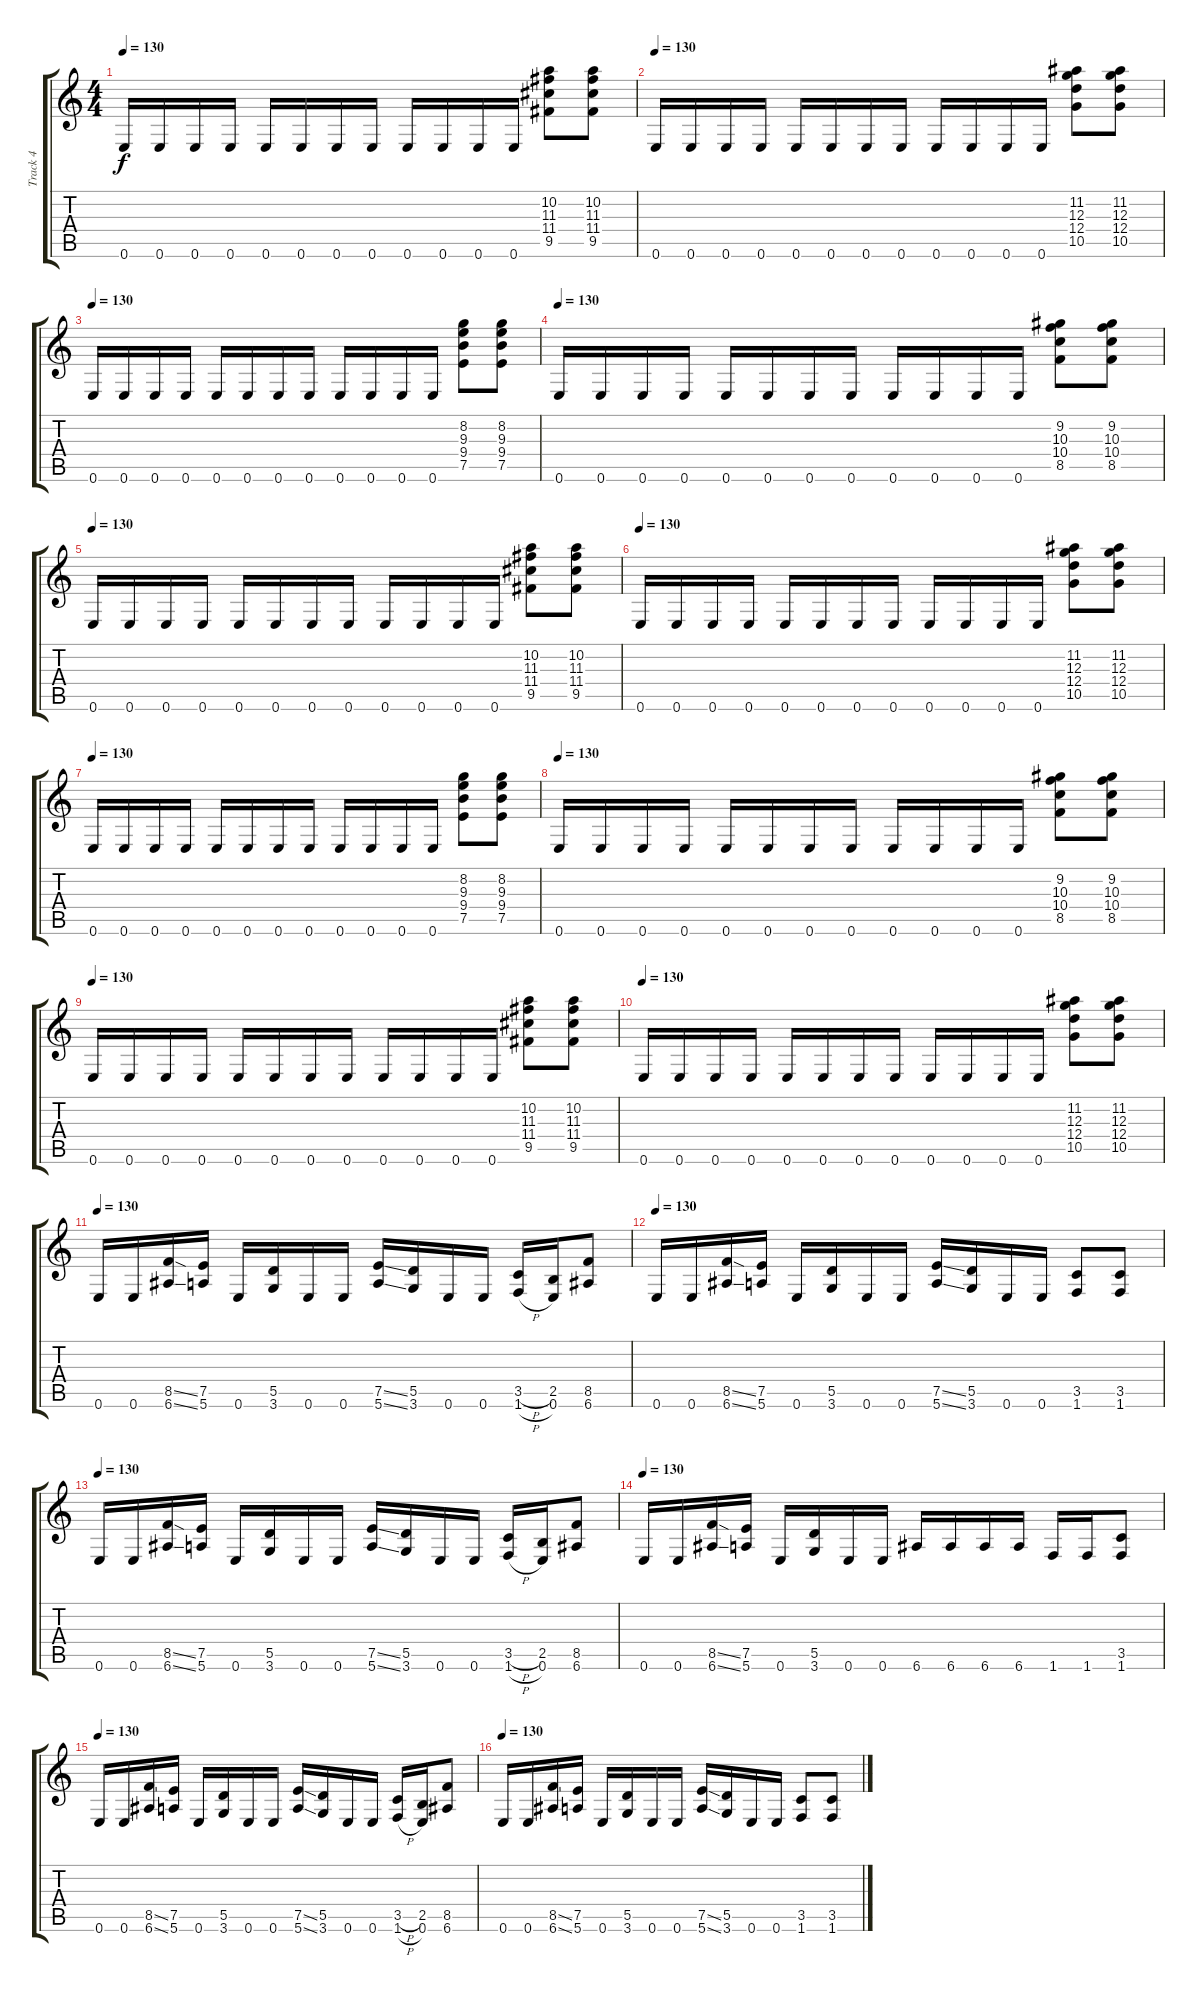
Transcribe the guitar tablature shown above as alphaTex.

\track ("Track 4" "Track 4") {instrument distortionguitar}
\staff {score tabs}
\tuning (E4 B3 G3 D3 A2 E2) {hide}
\ts (4 4)
\tempo 130
\clef g2
\ks c
0.6.16{dy f} 0.6.16 0.6.16 0.6.16 0.6.16 0.6.16 0.6.16 0.6.16 0.6.16 0.6.16 0.6.16 0.6.16 (10.2 11.3 11.4 9.5).8 (10.2 11.3 11.4 9.5).8 |
\tempo 130
0.6.16 0.6.16 0.6.16 0.6.16 0.6.16 0.6.16 0.6.16 0.6.16 0.6.16 0.6.16 0.6.16 0.6.16 (11.2 12.3 12.4 10.5).8 (11.2 12.3 12.4 10.5).8 |
\tempo 130
0.6.16 0.6.16 0.6.16 0.6.16 0.6.16 0.6.16 0.6.16 0.6.16 0.6.16 0.6.16 0.6.16 0.6.16 (8.2 9.3 9.4 7.5).8 (8.2 9.3 9.4 7.5).8 |
\tempo 130
0.6.16 0.6.16 0.6.16 0.6.16 0.6.16 0.6.16 0.6.16 0.6.16 0.6.16 0.6.16 0.6.16 0.6.16 (9.2 10.3 10.4 8.5).8 (9.2 10.3 10.4 8.5).8 |
\tempo 130
0.6.16 0.6.16 0.6.16 0.6.16 0.6.16 0.6.16 0.6.16 0.6.16 0.6.16 0.6.16 0.6.16 0.6.16 (10.2 11.3 11.4 9.5).8 (10.2 11.3 11.4 9.5).8 |
\tempo 130
0.6.16 0.6.16 0.6.16 0.6.16 0.6.16 0.6.16 0.6.16 0.6.16 0.6.16 0.6.16 0.6.16 0.6.16 (11.2 12.3 12.4 10.5).8 (11.2 12.3 12.4 10.5).8 |
\tempo 130
0.6.16 0.6.16 0.6.16 0.6.16 0.6.16 0.6.16 0.6.16 0.6.16 0.6.16 0.6.16 0.6.16 0.6.16 (8.2 9.3 9.4 7.5).8 (8.2 9.3 9.4 7.5).8 |
\tempo 130
0.6.16 0.6.16 0.6.16 0.6.16 0.6.16 0.6.16 0.6.16 0.6.16 0.6.16 0.6.16 0.6.16 0.6.16 (9.2 10.3 10.4 8.5).8 (9.2 10.3 10.4 8.5).8 |
\tempo 130
0.6.16 0.6.16 0.6.16 0.6.16 0.6.16 0.6.16 0.6.16 0.6.16 0.6.16 0.6.16 0.6.16 0.6.16 (10.2 11.3 11.4 9.5).8 (10.2 11.3 11.4 9.5).8 |
\tempo 130
0.6.16 0.6.16 0.6.16 0.6.16 0.6.16 0.6.16 0.6.16 0.6.16 0.6.16 0.6.16 0.6.16 0.6.16 (11.2 12.3 12.4 10.5).8 (11.2 12.3 12.4 10.5).8 |
\tempo 130
0.6.16 0.6.16 (8.5{ss} 6.6{ss}).16 (7.5 5.6).16 0.6.16 (5.5 3.6).16 0.6.16 0.6.16 (7.5{ss} 5.6{ss}).16 (5.5 3.6).16 0.6.16 0.6.16 (3.5{h} 1.6{h}).16 (2.5 0.6).16 (8.5 6.6).8 |
\tempo 130
0.6.16 0.6.16 (8.5{ss} 6.6{ss}).16 (7.5 5.6).16 0.6.16 (5.5 3.6).16 0.6.16 0.6.16 (7.5{ss} 5.6{ss}).16 (5.5 3.6).16 0.6.16 0.6.16 (3.5 1.6).8 (3.5 1.6).8 |
\tempo 130
0.6.16 0.6.16 (8.5{ss} 6.6{ss}).16 (7.5 5.6).16 0.6.16 (5.5 3.6).16 0.6.16 0.6.16 (7.5{ss} 5.6{ss}).16 (5.5 3.6).16 0.6.16 0.6.16 (3.5{h} 1.6{h}).16 (2.5 0.6).16 (8.5 6.6).8 |
\tempo 130
0.6.16 0.6.16 (8.5{ss} 6.6{ss}).16 (7.5 5.6).16 0.6.16 (5.5 3.6).16 0.6.16 0.6.16 6.6.16 6.6.16 6.6.16 6.6.16 1.6.16 1.6.16 (3.5 1.6).8 |
\tempo 130
0.6.16 0.6.16 (8.5{ss} 6.6{ss}).16 (7.5 5.6).16 0.6.16 (5.5 3.6).16 0.6.16 0.6.16 (7.5{ss} 5.6{ss}).16 (5.5 3.6).16 0.6.16 0.6.16 (3.5{h} 1.6{h}).16 (2.5 0.6).16 (8.5 6.6).8 |
\tempo 130
0.6.16 0.6.16 (8.5{ss} 6.6{ss}).16 (7.5 5.6).16 0.6.16 (5.5 3.6).16 0.6.16 0.6.16 (7.5{ss} 5.6{ss}).16 (5.5 3.6).16 0.6.16 0.6.16 (3.5 1.6).8 (3.5 1.6).8
